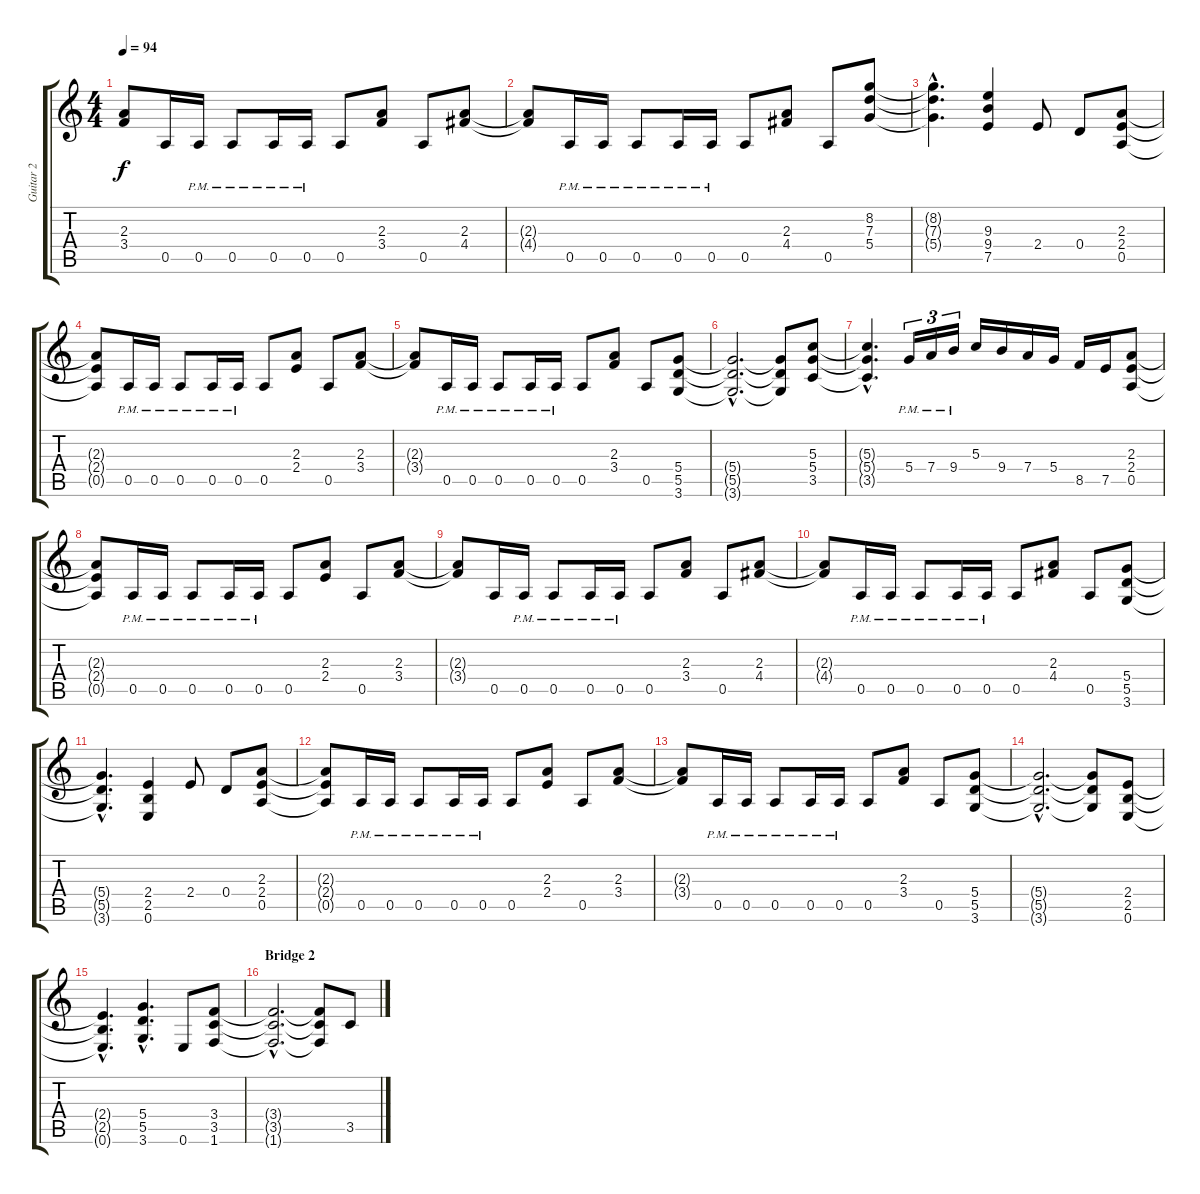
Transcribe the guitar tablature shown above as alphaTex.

\track ("Guitar 2" "Guitar 2") {instrument distortionguitar}
\staff {score tabs}
\tuning (E4 B3 G3 D3 A2 E2) {hide}
\ts (4 4)
\tempo 94
\clef g2
\ks c
(2.3{t} 3.4{t}).8{dy f} 0.5.16 0.5{pm}.16 0.5{pm}.8 0.5{pm}.16 0.5{pm}.16 0.5.8 (2.3 3.4).8 0.5.8 (2.3 4.4).8 |
(2.3{t} 4.4{t}).8 0.5{pm}.16 0.5{pm}.16 0.5{pm}.8 0.5{pm}.16 0.5{pm}.16 0.5.8 (2.3 4.4).8 0.5.8 (8.2 7.3 5.4).8 |
(8.2{hac t} 7.3{hac t} 5.4{hac t}).4{d} (9.3 9.4 7.5).4 2.4.8 0.4.8 (2.3 2.4 0.5).8 |
(2.3{t} 2.4{t} 0.5{t}).8 0.5{pm}.16 0.5{pm}.16 0.5{pm}.8 0.5{pm}.16 0.5{pm}.16 0.5.8 (2.3 2.4).8 0.5.8 (2.3 3.4).8 |
(2.3{t} 3.4{t}).8 0.5{pm}.16 0.5{pm}.16 0.5{pm}.8 0.5{pm}.16 0.5{pm}.16 0.5.8 (2.3 3.4).8 0.5.8 (5.4 5.5 3.6).8 |
(5.4{hac t} 5.5{hac t} 3.6{hac t}).2{d} (5.4{t} 5.5{t} 3.6{t}).8 (5.3 5.4 3.5).8 |
(5.3{hac t} 5.4{hac t} 3.5{hac t}).4{d} 5.4{pm}.16{tu (3 2)} 7.4{pm}.16{tu (3 2)} 9.4{pm}.16{tu (3 2)} 5.3.16 9.4.16 7.4.16 5.4.16 8.5.16 7.5.16 (2.3 2.4 0.5).8 |
\section ("" "")
(2.3{t} 2.4{t} 0.5{t}).8 0.5{pm}.16 0.5{pm}.16 0.5{pm}.8 0.5{pm}.16 0.5{pm}.16 0.5.8 (2.3 2.4).8 0.5.8 (2.3 3.4).8 |
(2.3{t} 3.4{t}).8 0.5.16 0.5{pm}.16 0.5{pm}.8 0.5{pm}.16 0.5{pm}.16 0.5.8 (2.3 3.4).8 0.5.8 (2.3 4.4).8 |
(2.3{t} 4.4{t}).8 0.5{pm}.16 0.5{pm}.16 0.5{pm}.8 0.5{pm}.16 0.5{pm}.16 0.5.8 (2.3 4.4).8 0.5.8 (5.4 5.5 3.6).8 |
(5.4{hac t} 5.5{hac t} 3.6{hac t}).4{d} (2.4 2.5 0.6).4 2.4.8 0.4.8 (2.3 2.4 0.5).8 |
(2.3{t} 2.4{t} 0.5{t}).8 0.5{pm}.16 0.5{pm}.16 0.5{pm}.8 0.5{pm}.16 0.5{pm}.16 0.5.8 (2.3 2.4).8 0.5.8 (2.3 3.4).8 |
(2.3{t} 3.4{t}).8 0.5{pm}.16 0.5{pm}.16 0.5{pm}.8 0.5{pm}.16 0.5{pm}.16 0.5.8 (2.3 3.4).8 0.5.8 (5.4 5.5 3.6).8 |
(5.4{hac t} 5.5{hac t} 3.6{hac t}).2{d} (5.4{t} 5.5{t} 3.6{t}).8 (2.4 2.5 0.6).8 |
(2.4{hac t} 2.5{hac t} 0.6{hac t}).4{d} (5.4{hac} 5.5{hac} 3.6{hac}).4{d} 0.6.8 (3.4 3.5 1.6).8 |
\section ("" "Bridge 2")
(3.4{hac t} 3.5{hac t} 1.6{hac t}).2{d} (3.4{t} 3.5{t} 1.6{t}).8 3.5.8
